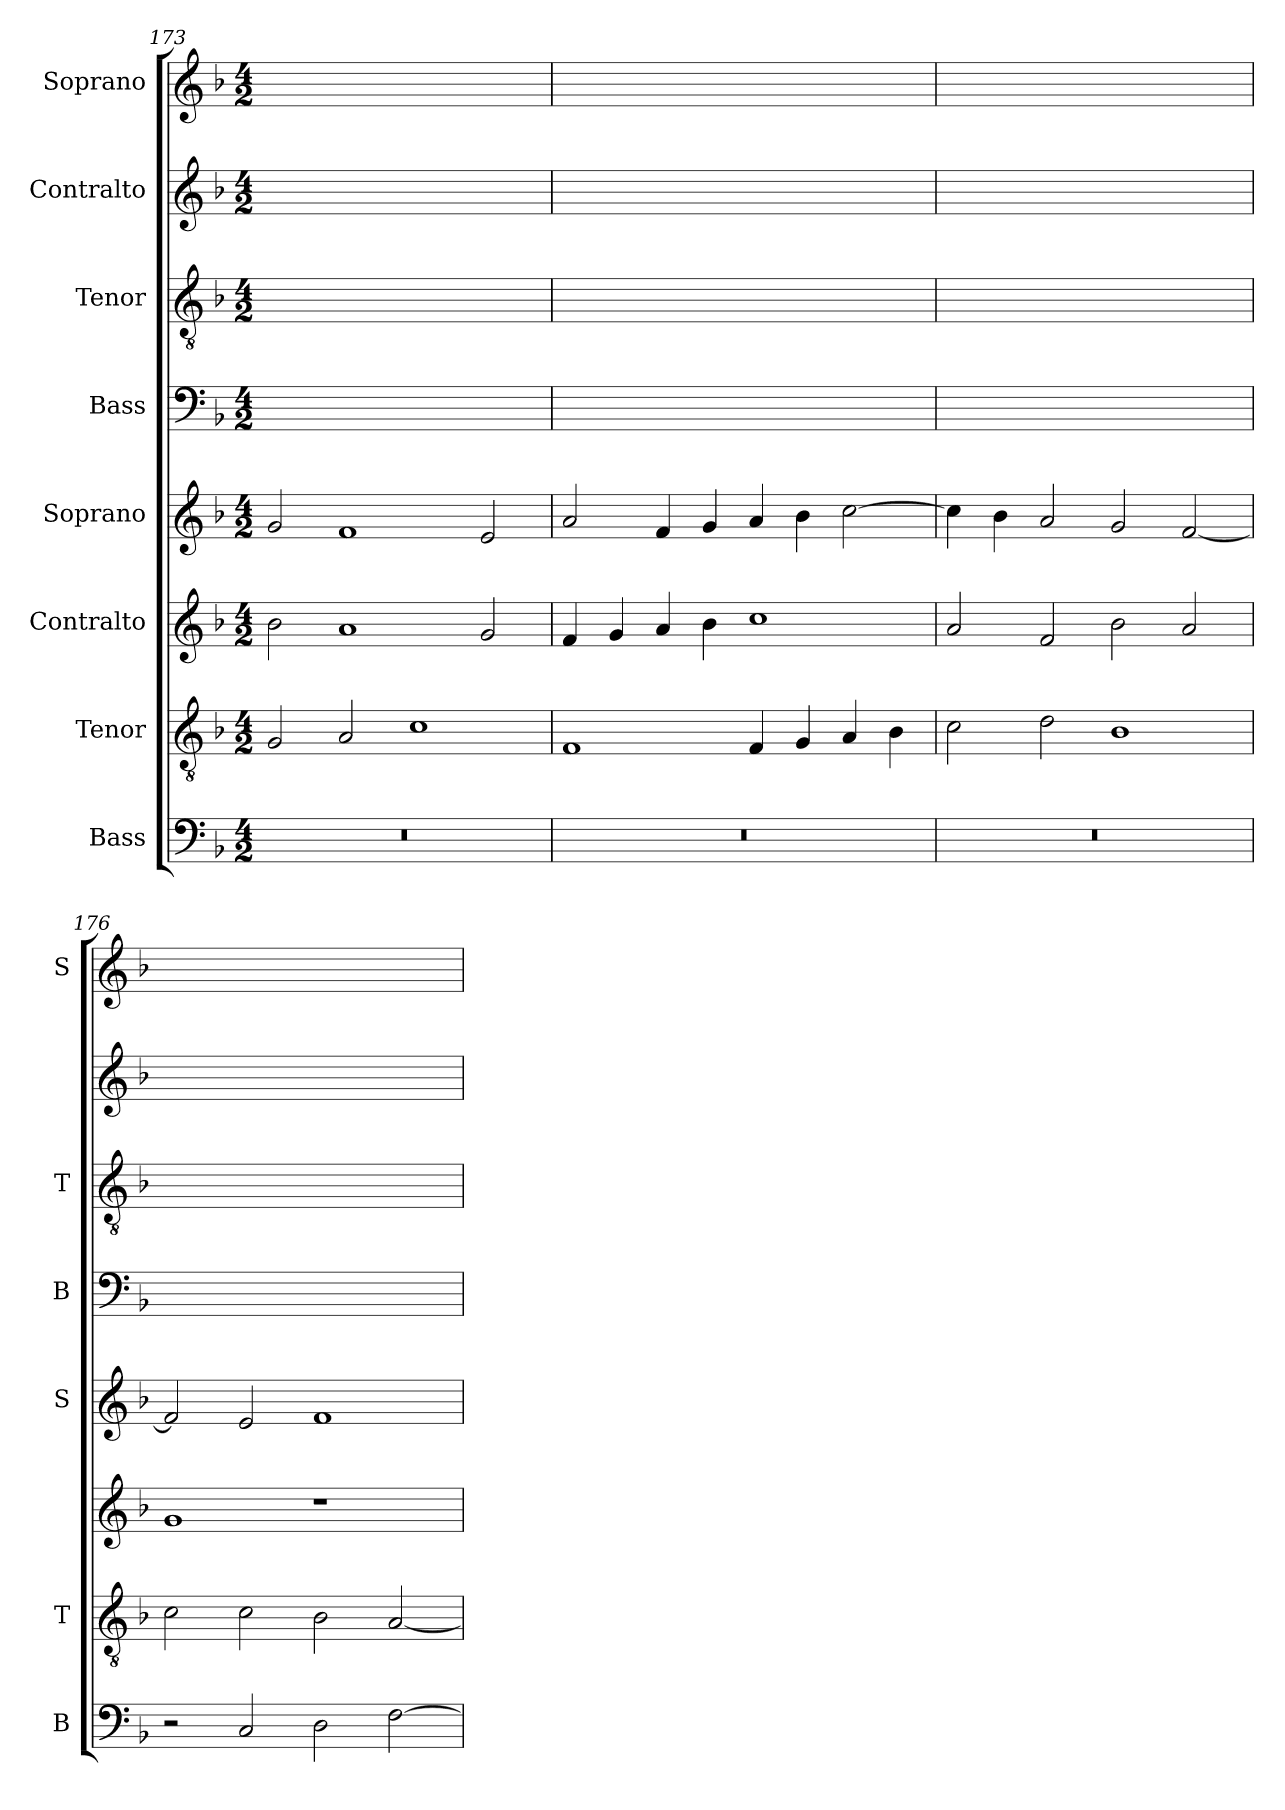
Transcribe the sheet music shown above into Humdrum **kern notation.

**kern	**kern	**kern	**kern	**kern	**kern	**kern	**kern
*part8	*part7	*part6	*part5	*part4	*part3	*part2	*part1
*staff8	*staff7	*staff6	*staff5	*staff4	*staff3	*staff2	*staff1
*I"Bass	*I"Tenor	*I"Contralto	*I"Soprano	*I"Bass	*I"Tenor	*I"Contralto	*I"Soprano
*I'B	*I'T	*	*I'S	*I'B	*I'T	*	*I'S
*clefF4	*clefGv2	*clefG2	*clefG2	*clefF4	*clefGv2	*clefG2	*clefG2
*k[b-]	*k[b-]	*k[b-]	*k[b-]	*k[b-]	*k[b-]	*k[b-]	*k[b-]
*F:ion	*F:ion	*F:ion	*F:ion	*F:ion	*F:ion	*F:ion	*F:ion
*M4/2	*M4/2	*M4/2	*M4/2	*M4/2	*M4/2	*M4/2	*M4/2
=173	=173	=173	=173	=173	=173	=173	=173
0r	2G	2b-	2g	0ryy	0ryy	0ryy	0ryy
.	2A	1a	1f	.	.	.	.
.	1c	.	.	.	.	.	.
.	.	2g	2e	.	.	.	.
=174	=174	=174	=174	=174	=174	=174	=174
0r	1F	4f	2a	0ryy	0ryy	0ryy	0ryy
.	.	4g	.	.	.	.	.
.	.	4a	4f	.	.	.	.
.	.	4b-	4g	.	.	.	.
.	4F	1cc	4a	.	.	.	.
.	4G	.	4b-	.	.	.	.
.	4A	.	[2cc	.	.	.	.
.	4B-	.	.	.	.	.	.
=175	=175	=175	=175	=175	=175	=175	=175
0r	2c	2a	4cc]	0ryy	0ryy	0ryy	0ryy
.	.	.	4b-	.	.	.	.
.	2d	2f	2a	.	.	.	.
.	1B-	2b-	2g	.	.	.	.
.	.	2a	[2f	.	.	.	.
=176	=176	=176	=176	=176	=176	=176	=176
2r	2c	1g	2f]	0ryy	0ryy	0ryy	0ryy
2C	2c	.	2e	.	.	.	.
2D	2B-	1r	1f	.	.	.	.
[2F	[2A	.	.	.	.	.	.
=	=	=	=	=	=	=	=
*-	*-	*-	*-	*-	*-	*-	*-
